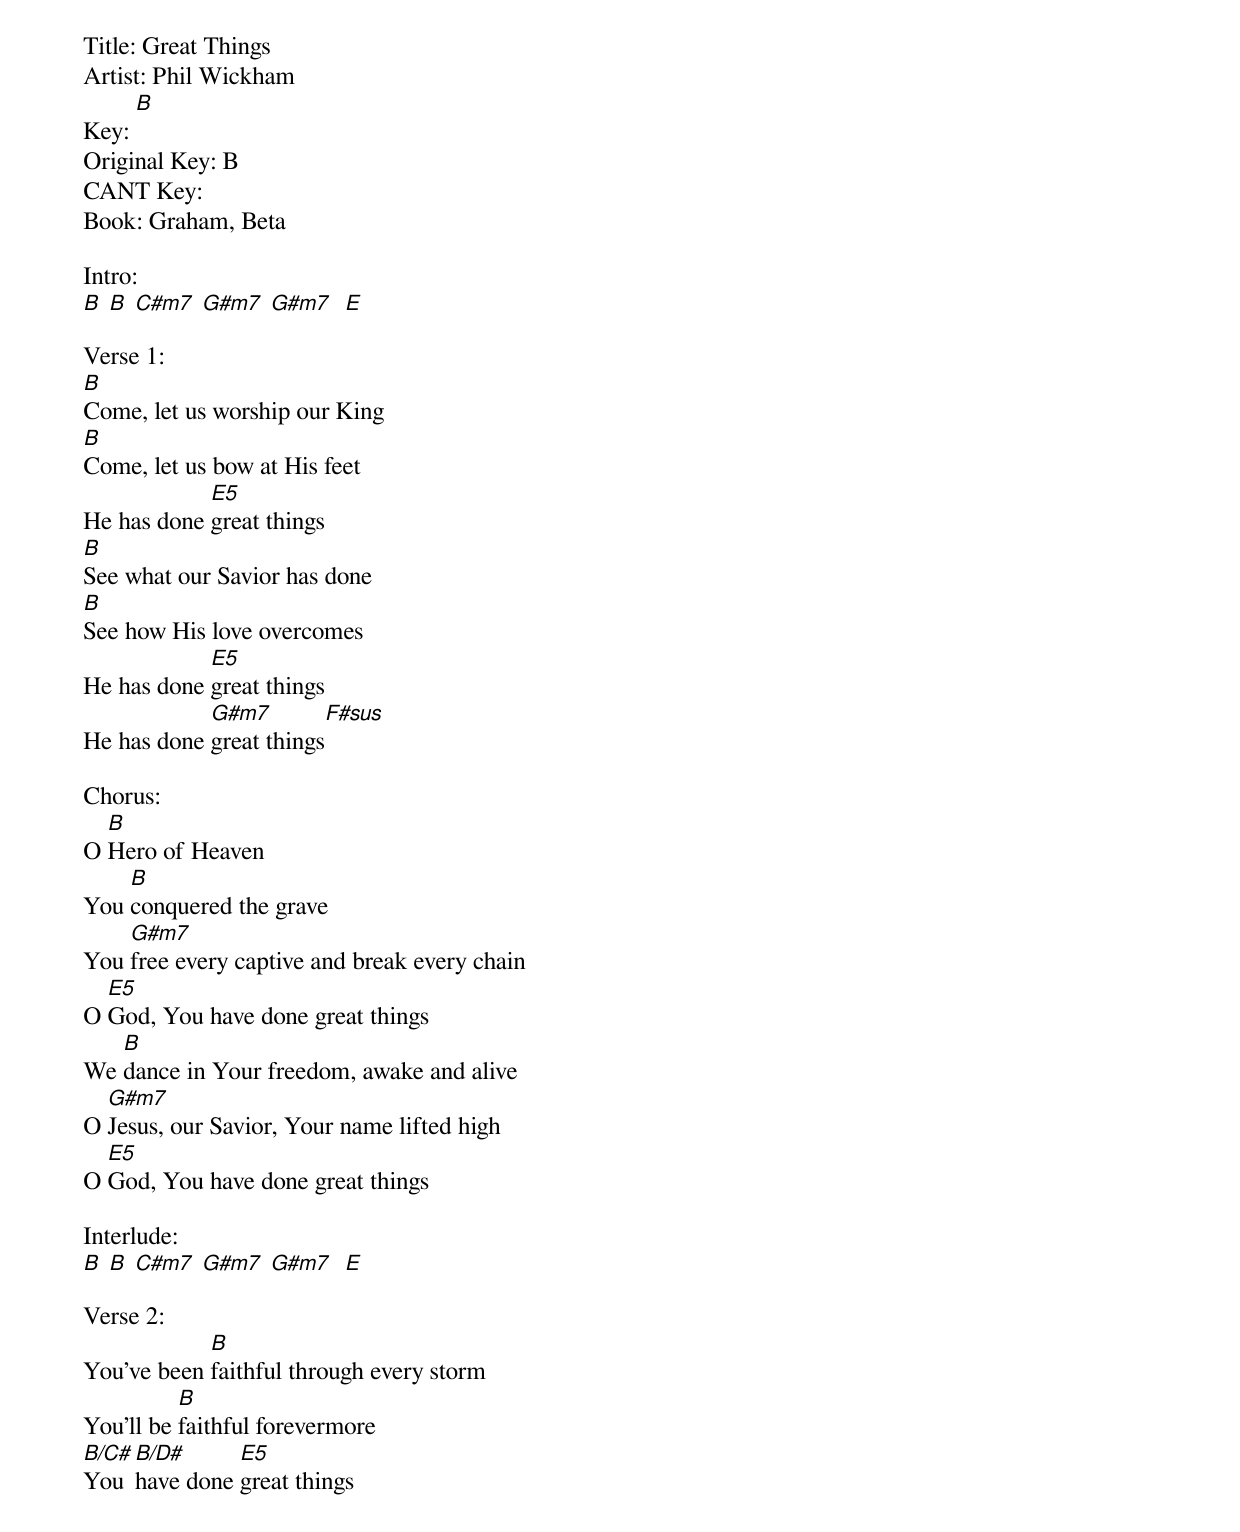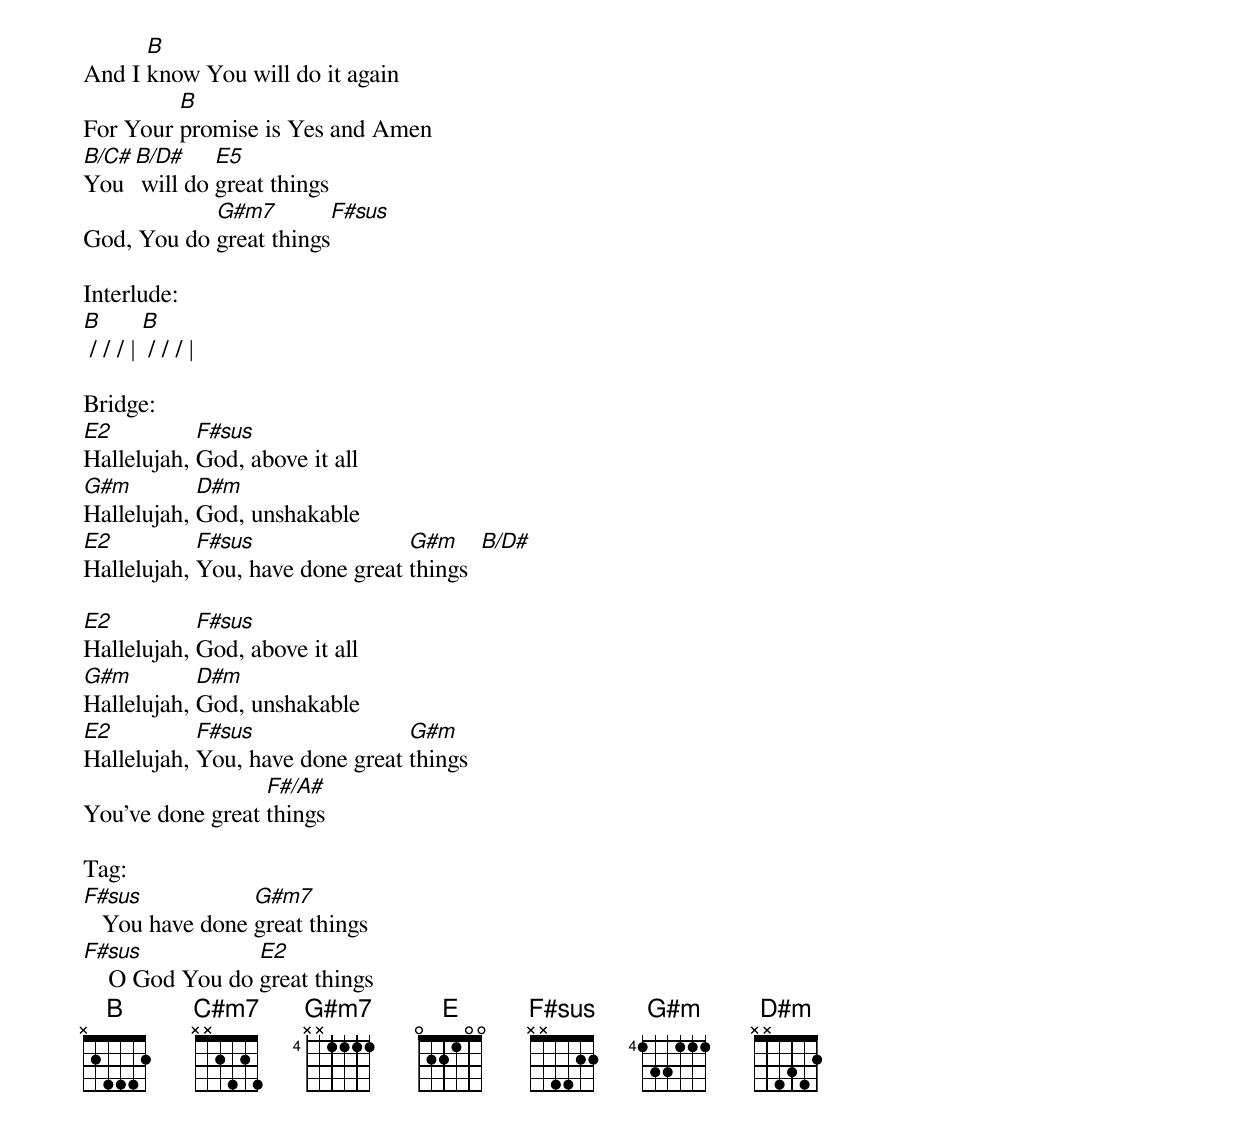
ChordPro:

Title: Great Things
Artist: Phil Wickham
Key: [B]
Original Key: B
CANT Key:
Book: Graham, Beta

Intro:
[B] [B] [C#m7] [G#m7] [G#m7]  [E]

Verse 1:
[B]Come, let us worship our King
[B]Come, let us bow at His feet
He has done [E5]great things
[B]See what our Savior has done
[B]See how His love overcomes
He has done [E5]great things
He has done [G#m7]great things[F#sus]

Chorus:
O [B]Hero of Heaven
You [B]conquered the grave
You [G#m7]free every captive and break every chain
O [E5]God, You have done great things
We [B]dance in Your freedom, awake and alive
O [G#m7]Jesus, our Savior, Your name lifted high
O [E5]God, You have done great things

Interlude:
[B] [B] [C#m7] [G#m7] [G#m7]  [E]

Verse 2:
You've been [B]faithful through every storm
You'll be [B]faithful forevermore
[B/C#]You [B/D#]have done [E5]great things
And I [B]know You will do it again
For Your [B]promise is Yes and Amen
[B/C#]You [B/D#] will do [E5]great things
God, You do [G#m7]great things[F#sus]

Interlude:
[B] / / / | [B] / / / |

Bridge:
[E2]Hallelujah, [F#sus]God, above it all
[G#m]Hallelujah, [D#m]God, unshakable
[E2]Hallelujah, [F#sus]You, have done great [G#m]things  [B/D#]

[E2]Hallelujah, [F#sus]God, above it all
[G#m]Hallelujah, [D#m]God, unshakable
[E2]Hallelujah, [F#sus]You, have done great [G#m]things
You've done great [F#/A#]things

Tag:
[F#sus]   You have done [G#m7]great things
[F#sus]    O God You do [E2]great things
